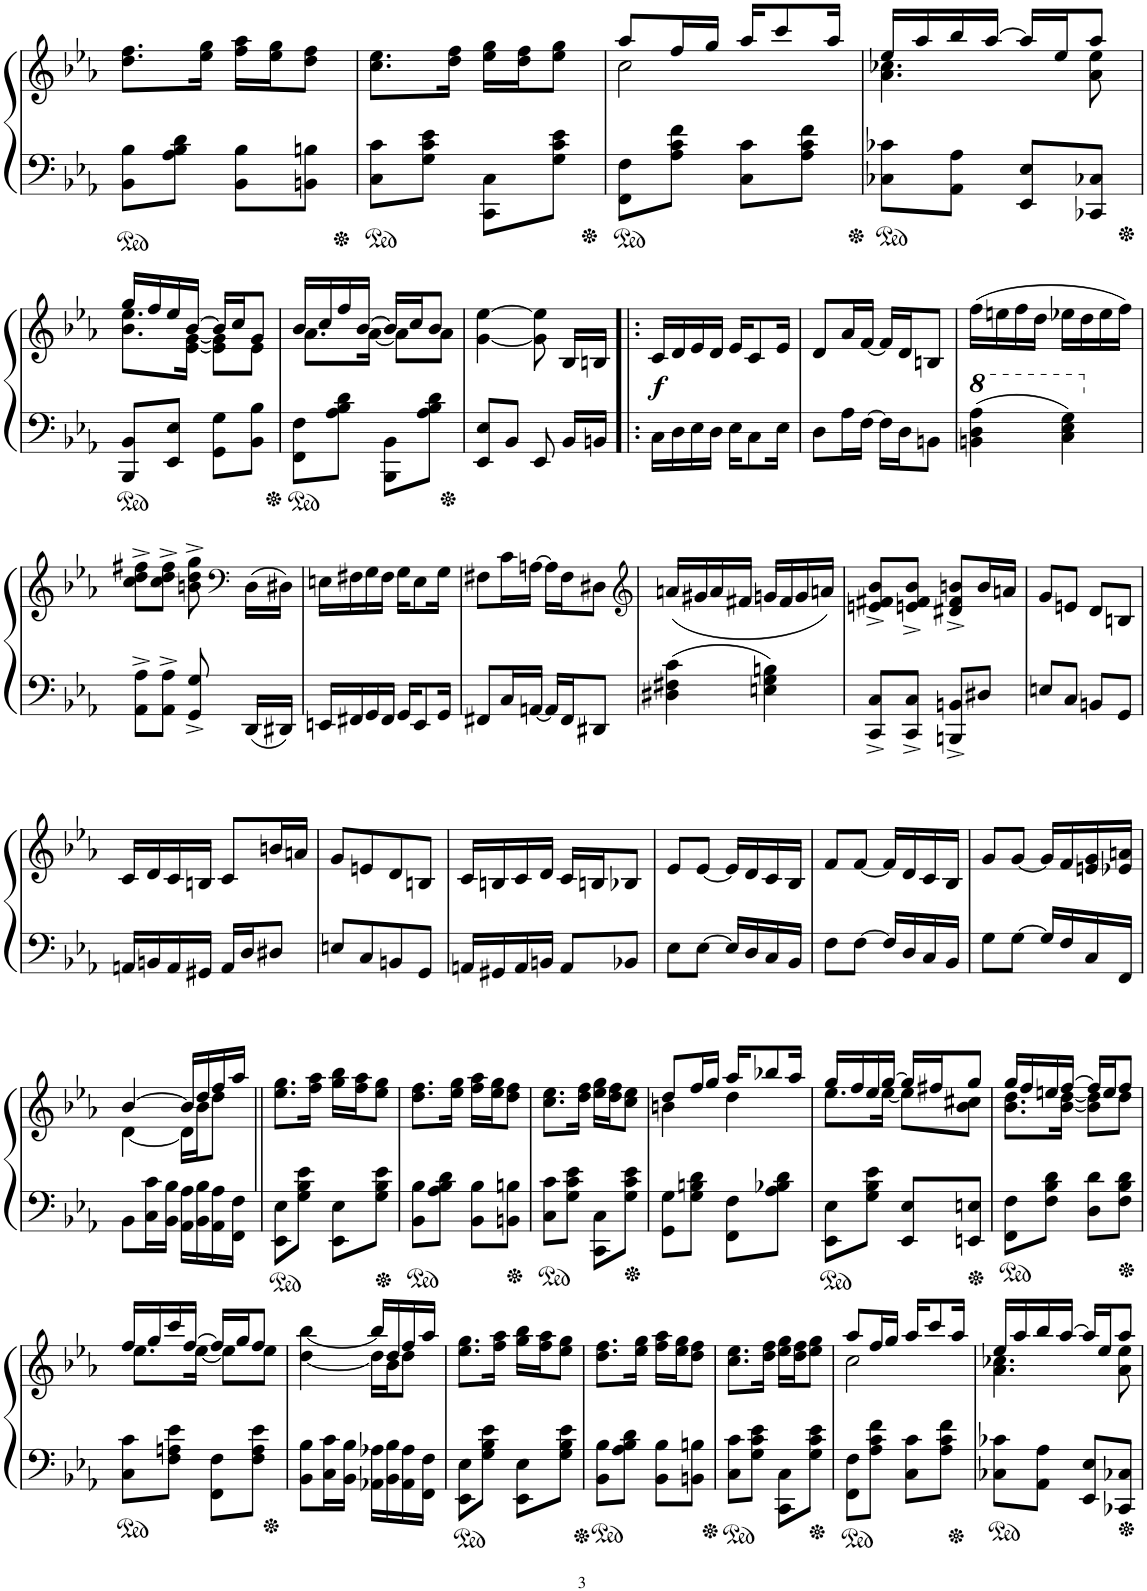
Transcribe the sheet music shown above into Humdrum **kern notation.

**kern	**kern	**dynam
*part1	*part1	*part1
*staff2	*staff1	*staff1/2
*I"Piano	*	*
*I'Pno.	*	*
!!LO:PB:g=z
*clefF4	*clefG2	*
*k[b-e-a-]	*k[b-e-a-]	*
*M2/4	*M2/4	*
=64	=64	=64
8BB-\ 8B-\L	8.dd\ 8.ff\L	.
8A-\ 8B-\ 8d\J	.	.
.	16ee-\ 16gg\Jk	.
8BB-\ 8B-\L	16ff\ 16aa-\LL	.
.	16ee-\ 16gg\J	.
8BBn\ 8Bn\J	8dd\ 8ff\J	.
=65	=65	=65
8C\ 8c\L	8.cc\ 8.ee-\L	.
8G\ 8c\ 8e-\J	.	.
.	16dd\ 16ff\Jk	.
8CC\ 8C\L	16ee-\ 16gg\LL	.
.	16dd\ 16ff\J	.
8G\ 8c\ 8e-\J	8ee-\ 8gg\J	.
=66	=66	=66
*	*^	*
8FF\ 8F\L	8aa-/L	2cc\	.
8A-\ 8c\ 8f\J	16ff/L	.	.
.	16gg/JJ	.	.
8C\ 8c\L	16aa-/KL	.	.
.	8ccc/	.	.
8A-\ 8c\ 8f\J	.	.	.
.	16aa-/Jk	.	.
=67	=67	=67	=67
8C-X\ 8c-X\L	16ee-/LL	4.a-\ 4.cc-X\	.
.	16aa-/	.	.
8AA-\ 8A-\J	16bb-/	.	.
.	[16aa-/JJ	.	.
8EE-/ 8E-/L	16aa-/LL]	.	.
.	16ee-/J	.	.
8CC-X/ 8C-X/J	8aa-/J	8a-\ 8ee-\	.
!!LO:LB:g=z	!!
=68	=68	=68	=68
8BBB-/ 8BB-/L	16gg/LL	8.b-\ 8.ee-\L	.
.	16ff/	.	.
8EE-/ 8E-/J	16ee-/	.	.
.	[16b-/JJ	[16e-\ [16g\Jk	.
8GG\ 8G\L	16b-/LL]	8e-\] 8g\]L	.
.	16cc/J	.	.
8BB-\ 8B-\J	8g/J	8e-\J	.
=69	=69	=69	=69
8FF\ 8F\L	16b-/LL	8.a-\L	.
.	16cc/	.	.
8A-\ 8B-\ 8d\J	16ff/	.	.
.	[16b-/JJ	[16a-\Jk	.
8BBB-\ 8BB-\L	16b-/LL]	8a-\L]	.
.	16cc/J	.	.
8A-\ 8B-\ 8d\J	8b-/J	8a-\J	.
*	*v	*v	*
=70	=70	=70
8EE-/ 8E-/L	[4g\ [4ee-\	.
8BB-/J	.	.
8EE-/	8g\] 8ee-\]	.
16BB-/LL	16B-/LL	.
16BBn/JJ	16Bn/JJ	.
=71!|:	=71!|:	=71!|:
!	!	!LO:DY:b
16C\LL	16c/LL	f
16D\	16d/	.
16E-\	16e-/	.
16D\JJ	16d/JJ	.
16E-\KL	16e-/KL	.
8C\	8c/	.
16E-\Jk	16e-/Jk	.
=72	=72	=72
8D\L	8d/L	.
16A-\L	16a-/L	.
[16F\JJ	[16f/JJ	.
16F\LL]	16f/LL]	.
16D\J	16d/J	.
8BBn\J	8Bn/J	.
=73	=73	=73
*8va	*	*
4Bn\ 4d\ 4a-\	(16ff\LL	.
.	16een\	.
.	16ff\	.
.	16dd\JJ	.
4c\ 4e-\ 4g\	16ee-X\LL	.
.	16dd\	.
.	16ee-\	.
.	16ff\JJ)	.
!!LO:LB:g=z
=74	=74	=74
*X8va	*	*
8AA-\^ 8A-\^L	8cc\^ 8dd\^ 8ff#X\^L	.
8AA-\^ 8A-\^J	8cc\^ 8dd\^ 8ff#\^J	.
8GG/^ 8G/^	8bn\^ 8dd\^ 8gg\^	.
*	*clefF4	*
16DD/LL	(16D\LL	.
16DD#X/JJ	16D#X\JJ)	.
=75	=75	=75
16EEn/LL	16En\LL	.
16FF#X/	16F#X\	.
16GG/	16G\	.
16FF#/JJ	16F#\JJ	.
16GG/KL	16G\KL	.
8EE/	8E\	.
16GG/Jk	16G\Jk	.
=76	=76	=76
8FF#X/L	8F#X\L	.
16C/L	16c\L	.
[16AAn/JJ	[16An\JJ	.
16AA/LL]	16A\LL]	.
16FF#/J	16F#\J	.
8DD#X/J	8D#X\J	.
=77	=77	=77
*	*clefG2	*
4D#X\ 4F#X\ 4c\	(16an/LL	.
.	16g#X/	.
.	16a/	.
.	16f#X/JJ	.
4En\ 4G\ 4Bn\	16gn/LL	.
.	16f#/	.
.	16g/	.
.	16an/JJ)	.
=78	=78	=78
8CC/^ 8C/^L	8en/^ 8f#X/^ 8b-/^L	.
8CC/^ 8C/^J	8en/^ 8f#/^ 8b-/^J	.
8BBBn/^ 8BBn/^L	8d#X/^ 8f#/^ 8bn/^L	.
8D#X/J	16b/L	.
.	16an/JJ	.
=79	=79	=79
8En/L	8g/L	.
8C/J	8en/J	.
8BBn/L	8d/L	.
8GG/J	8Bn/J	.
!!LO:LB:g=z
=80	=80	=80
16AAn/LL	16c/LL	.
16BBn/	16d/	.
16AA/	16c/	.
16GG#X/JJ	16Bn/JJ	.
16AA/LL	8c/L	.
16D/J	.	.
8D#X/J	16bn/L	.
.	16an/JJ	.
=81	=81	=81
8En/L	8g/L	.
8C/	8en/	.
8BBn/	8d/	.
8GG/J	8Bn/J	.
=82	=82	=82
16AAn/LL	16c/LL	.
16GG#X/	16Bn/	.
16AA/	16c/	.
16BBn/JJ	16d/JJ	.
8AA/L	16c/LL	.
.	16Bn/J	.
8BB-X/J	8B-X/J	.
=83	=83	=83
8E-\L	8e-/L	.
[8E-\J	[8e-/J	.
16E-/LL]	16e-/LL]	.
16D/	16d/	.
16C/	16c/	.
16BB-/JJ	16B-/JJ	.
=84	=84	=84
8F\L	8f/L	.
[8F\J	[8f/J	.
16F/LL]	16f/LL]	.
16D/	16d/	.
16C/	16c/	.
16BB-/JJ	16B-/JJ	.
=85	=85	=85
8G\L	8g/L	.
[8G\J	[8g/J	.
16G/LL]	16g/LL]	.
16F/	16f/	.
16C/	16en/ 16g/	.
16FF/JJ	16e-X/ 16an/JJ	.
!!LO:LB:g=z
=86	=86	=86
*	*^	*
8BB-\L	[4b-/	[4d\	.
16C\ 16c\L	.	.	.
16BB-\ 16B-\JJ	.	.	.
16AA-\ 16A-\LL	16b-/LL]	16d\LL]	.
16BB-\ 16B-\	16dd/	16b-\J	.
16AA-\ 16A-\	16ff/	8dd\J	.
16FF\ 16F\JJ	16aa-/JJ	.	.
*	*v	*v	*
=87||	=87||	=87||
8EE-\ 8E-\L	8.ee-\ 8.gg\L	.
8G\ 8B-\ 8e-\J	.	.
.	16ff\ 16aa-\Jk	.
8EE-\ 8E-\L	16gg\ 16bb-\LL	.
.	16ff\ 16aa-\J	.
8G\ 8B-\ 8e-\J	8ee-\ 8gg\J	.
=88	=88	=88
8BB-\ 8B-\L	8.dd\ 8.ff\L	.
8A-\ 8B-\ 8d\J	.	.
.	16ee-\ 16gg\Jk	.
8BB-\ 8B-\L	16ff\ 16aa-\LL	.
.	16ee-\ 16gg\J	.
8BBn\ 8Bn\J	8dd\ 8ff\J	.
=89	=89	=89
8C\ 8c\L	8.cc\ 8.ee-\L	.
8G\ 8c\ 8e-\J	.	.
.	16dd\ 16ff\Jk	.
8CC\ 8C\L	16ee-\ 16gg\LL	.
.	16dd\ 16ff\J	.
8G\ 8c\ 8e-\J	8cc\ 8ee-\J	.
=90	=90	=90
*	*^	*
8GG\ 8G\L	8dd/L	4bn\	.
8G\ 8Bn\ 8d\J	16ff/L	.	.
.	16gg/JJ	.	.
8FF\ 8F\L	16aa-/KL	4dd\	.
.	8bb-X/	.	.
8A-\ 8B-X\ 8d\J	.	.	.
.	16aa-/Jk	.	.
=91	=91	=91	=91
8EE-\ 8E-\L	16gg/LL	8.ee-\L	.
.	16ff/	.	.
8G\ 8B-\ 8e-\J	16ee-/	.	.
.	[16gg/JJ	[16ee-\Jk	.
8EE-/ 8E-/L	16gg/LL]	8ee-\L]	.
.	16ff#X/J	.	.
8EEn/ 8En/J	8gg/J	8b-\ 8cc#X\J	.
=92	=92	=92	=92
8FF\ 8F\L	16gg/LL	8.b-\ 8.dd\L	.
.	16ff/	.	.
8F\ 8B-\ 8d\J	16een/	.	.
.	[16ff/JJ	[16b-\ [16dd\Jk	.
8D\ 8d\L	16ff/LL]	8b-\] 8dd\]L	.
.	16ee/J	.	.
8F\ 8B-\ 8d\J	8ff/J	8dd\J	.
!!LO:LB:g=z	!!
=93	=93	=93	=93
8C\ 8c\L	16ff/LL	8.ee-\L	.
.	16gg/	.	.
8F\ 8An\ 8e-\J	16ccc/	.	.
.	[16ff/JJ	[16ee-\Jk	.
8FF\ 8F\L	16ff/LL]	8ee-\L]	.
.	16gg/J	.	.
8F\ 8A\ 8e-\J	8ff/J	8ee-\J	.
=94	=94	=94	=94
8BB-\ 8B-\L	[4bb-\	[4dd\	.
16C\ 16c\L	.	.	.
16BB-\ 16B-\JJ	.	.	.
16AA-X\ 16A-X\LL	16bb-/LL]	16dd\LL]	.
16BB-\ 16B-\	16dd/	16b-\J	.
16AA-\ 16A-\	16ff/	8dd\J	.
16FF\ 16F\JJ	16aa-/JJ	.	.
*	*v	*v	*
=95	=95	=95
8EE-\ 8E-\L	8.ee-\ 8.gg\L	.
8G\ 8B-\ 8e-\J	.	.
.	16ff\ 16aa-\Jk	.
8EE-\ 8E-\L	16gg\ 16bb-\LL	.
.	16ff\ 16aa-\J	.
8G\ 8B-\ 8e-\J	8ee-\ 8gg\J	.
=96	=96	=96
8BB-\ 8B-\L	8.dd\ 8.ff\L	.
8A-\ 8B-\ 8d\J	.	.
.	16ee-\ 16gg\Jk	.
8BB-\ 8B-\L	16ff\ 16aa-\LL	.
.	16ee-\ 16gg\J	.
8BBn\ 8Bn\J	8dd\ 8ff\J	.
=97	=97	=97
8C\ 8c\L	8.cc\ 8.ee-\L	.
8G\ 8c\ 8e-\J	.	.
.	16dd\ 16ff\Jk	.
8CC\ 8C\L	16ee-\ 16gg\LL	.
.	16dd\ 16ff\J	.
8G\ 8c\ 8e-\J	8ee-\ 8gg\J	.
=98	=98	=98
*	*^	*
8FF\ 8F\L	8aa-/L	2cc\	.
8A-\ 8c\ 8f\J	16ff/L	.	.
.	16gg/JJ	.	.
8C\ 8c\L	16aa-/KL	.	.
.	8ccc/	.	.
8A-\ 8c\ 8f\J	.	.	.
.	16aa-/Jk	.	.
=99	=99	=99	=99
8C-X\ 8c-X\L	16ee-/LL	4.a-\ 4.cc-X\	.
.	16aa-/	.	.
8AA-\ 8A-\J	16bb-/	.	.
.	[16aa-/JJ	.	.
8EE-/ 8E-/L	16aa-/LL]	.	.
.	16ee-/J	.	.
8CC-X/ 8C-X/J	8aa-/J	8a-\ 8ee-\	.
*	*v	*v	*
=	=	=
*-	*-	*-
